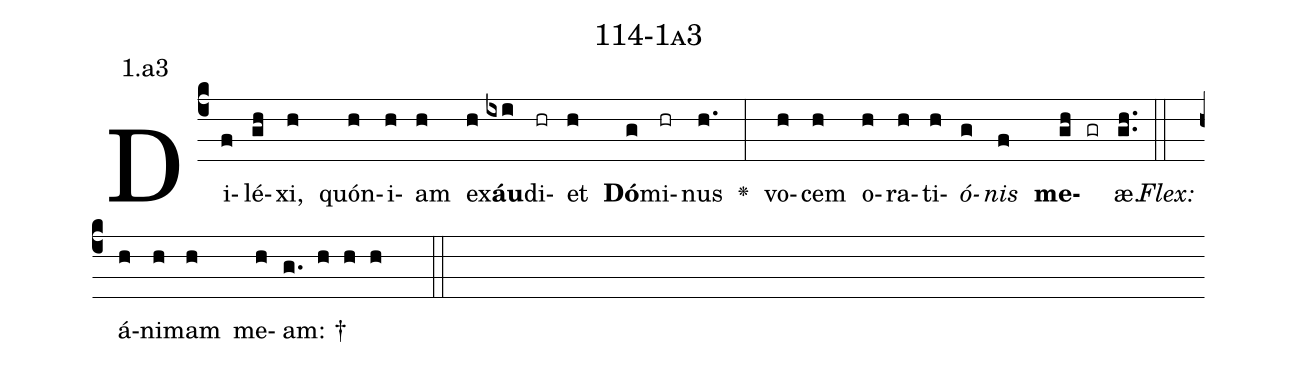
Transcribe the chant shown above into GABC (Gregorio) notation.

name: 114-1a3;
annotation: 1.a3;
%%
(c4)Di(f)lé(gh)xi,(h) quón(h)i(h)am(h) ex(h)<b>áu</b>(ixi)di(hr)et(h) <b>Dó</b>(g)mi(hr)nus(h.) <v>\greheightstar</v>(:) vo(h)cem(h) o(h)ra(h)ti(h)<i>ó</i>(g)<i>nis</i>(f) <b>me</b>(gh gr)æ.(gh..) (::)
<i>Flex:</i>()  á(h)ni(h)mam(h) me(h)am: †(g. h h h  ::)

%E(h) u(h) o(g) u(f) a(gh) e.(gh..) (::)
